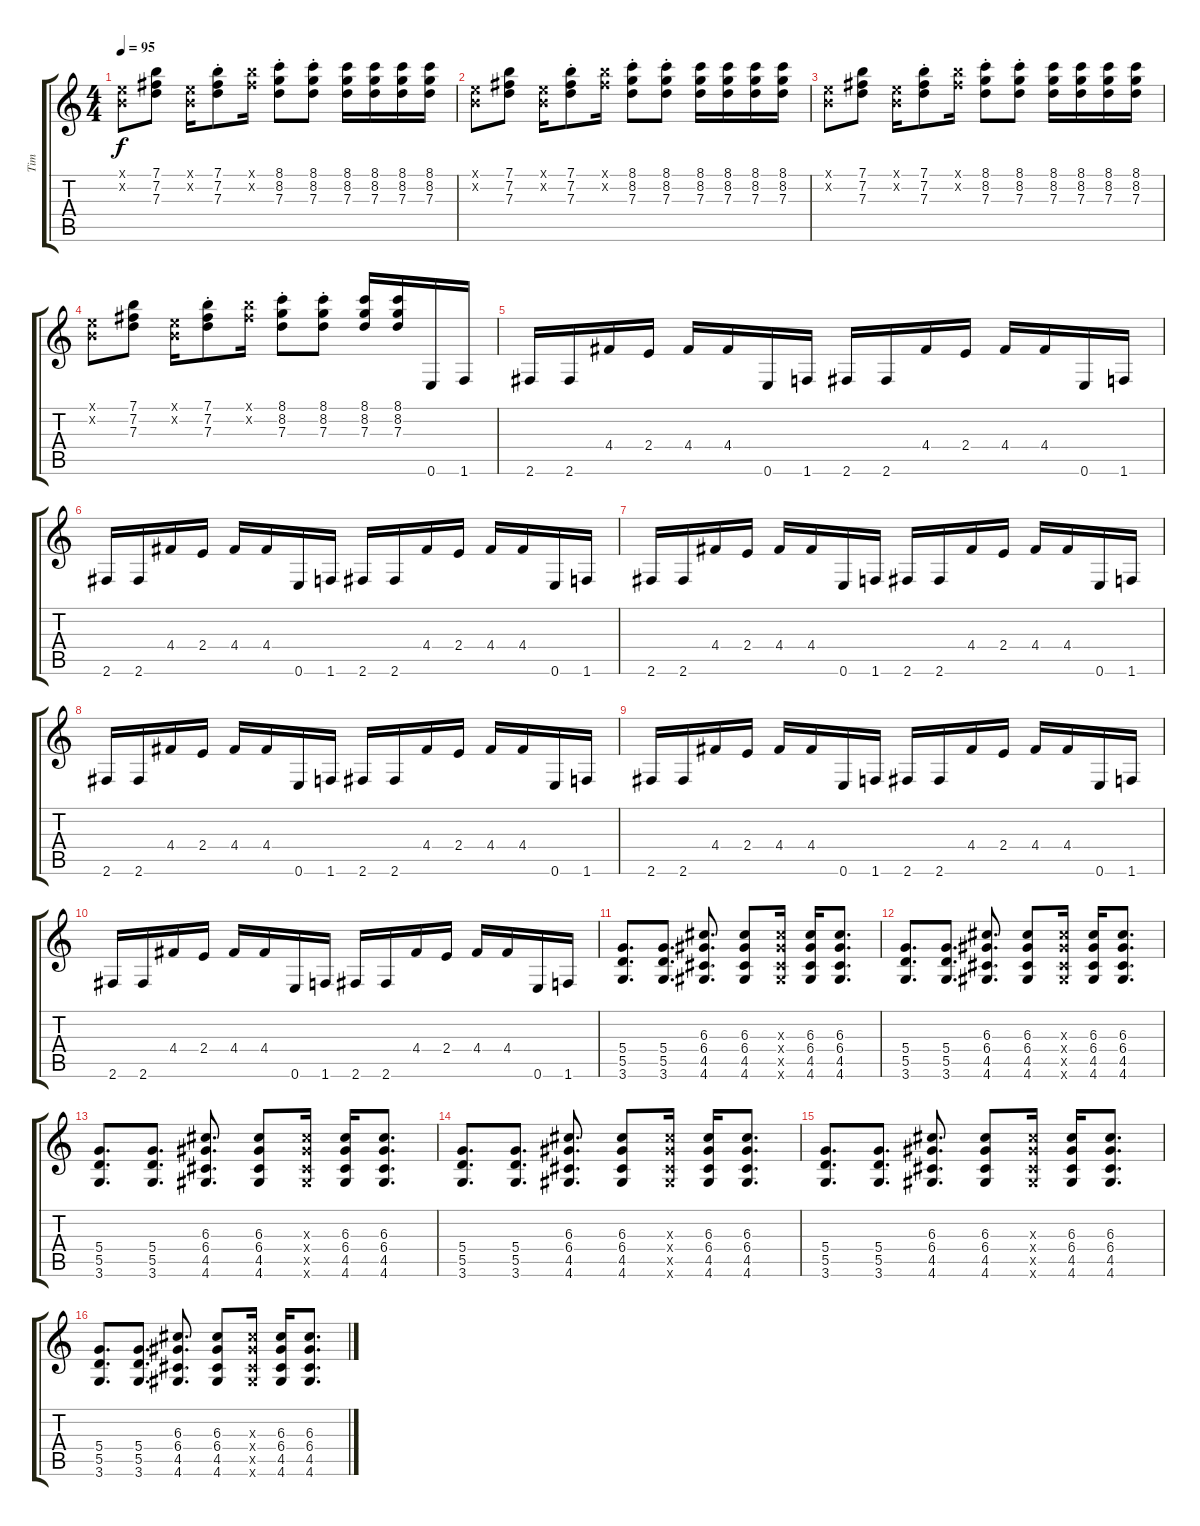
\track ("Tim" "Tim") {instrument distortionguitar}
\staff {score tabs}
\tuning (E4 B3 G3 D3 A2 E2) {hide}
\ts (4 4)
\tempo 95
\clef g2
\ks c
(0.1{x} 0.2{x}).8{dy f} (7.1 7.2 7.3).8 (0.1{x} 0.2{x}).16 (7.1{st} 7.2{st} 7.3{st}).8 (7.1{x} 7.2{x}).16 (8.1{st} 8.2{st} 7.3{st}).8 (8.1{st} 8.2{st} 7.3{st}).8 (8.1 8.2 7.3).16 (8.1 8.2 7.3).16 (8.1 8.2 7.3).16 (8.1 8.2 7.3).16 |
(0.1{x} 0.2{x}).8 (7.1 7.2 7.3).8 (0.1{x} 0.2{x}).16 (7.1{st} 7.2{st} 7.3{st}).8 (7.1{x} 7.2{x}).16 (8.1{st} 8.2{st} 7.3{st}).8 (8.1{st} 8.2{st} 7.3{st}).8 (8.1 8.2 7.3).16 (8.1 8.2 7.3).16 (8.1 8.2 7.3).16 (8.1 8.2 7.3).16 |
(0.1{x} 0.2{x}).8 (7.1 7.2 7.3).8 (0.1{x} 0.2{x}).16 (7.1{st} 7.2{st} 7.3{st}).8 (7.1{x} 7.2{x}).16 (8.1{st} 8.2{st} 7.3{st}).8 (8.1{st} 8.2{st} 7.3{st}).8 (8.1 8.2 7.3).16 (8.1 8.2 7.3).16 (8.1 8.2 7.3).16 (8.1 8.2 7.3).16 |
(0.1{x} 0.2{x}).8 (7.1 7.2 7.3).8 (0.1{x} 0.2{x}).16 (7.1{st} 7.2{st} 7.3{st}).8 (7.1{x} 7.2{x}).16 (8.1{st} 8.2{st} 7.3{st}).8 (8.1{st} 8.2{st} 7.3{st}).8 (8.1 8.2 7.3).16 (8.1 8.2 7.3).16 0.6.16 1.6.16 |
2.6.16 2.6.16 4.4.16 2.4.16 4.4.16 4.4.16 0.6.16 1.6.16 2.6.16 2.6.16 4.4.16 2.4.16 4.4.16 4.4.16 0.6.16 1.6.16 |
2.6.16 2.6.16 4.4.16 2.4.16 4.4.16 4.4.16 0.6.16 1.6.16 2.6.16 2.6.16 4.4.16 2.4.16 4.4.16 4.4.16 0.6.16 1.6.16 |
2.6.16 2.6.16 4.4.16 2.4.16 4.4.16 4.4.16 0.6.16 1.6.16 2.6.16 2.6.16 4.4.16 2.4.16 4.4.16 4.4.16 0.6.16 1.6.16 |
2.6.16 2.6.16 4.4.16 2.4.16 4.4.16 4.4.16 0.6.16 1.6.16 2.6.16 2.6.16 4.4.16 2.4.16 4.4.16 4.4.16 0.6.16 1.6.16 |
2.6.16 2.6.16 4.4.16 2.4.16 4.4.16 4.4.16 0.6.16 1.6.16 2.6.16 2.6.16 4.4.16 2.4.16 4.4.16 4.4.16 0.6.16 1.6.16 |
2.6.16 2.6.16 4.4.16 2.4.16 4.4.16 4.4.16 0.6.16 1.6.16 2.6.16 2.6.16 4.4.16 2.4.16 4.4.16 4.4.16 0.6.16 1.6.16 |
(5.4 5.5 3.6).8{d} (5.4 5.5 3.6).8{d} (6.3 6.4 4.5 4.6).8{d} (6.3 6.4 4.5 4.6).8 (6.3{x} 6.4{x} 4.5{x} 4.6{x}).16 (6.3 6.4 4.5 4.6).16 (6.3 6.4 4.5 4.6).8{d} |
(5.4 5.5 3.6).8{d} (5.4 5.5 3.6).8{d} (6.3 6.4 4.5 4.6).8{d} (6.3 6.4 4.5 4.6).8 (6.3{x} 6.4{x} 4.5{x} 4.6{x}).16 (6.3 6.4 4.5 4.6).16 (6.3 6.4 4.5 4.6).8{d} |
(5.4 5.5 3.6).8{d} (5.4 5.5 3.6).8{d} (6.3 6.4 4.5 4.6).8{d} (6.3 6.4 4.5 4.6).8 (6.3{x} 6.4{x} 4.5{x} 4.6{x}).16 (6.3 6.4 4.5 4.6).16 (6.3 6.4 4.5 4.6).8{d} |
(5.4 5.5 3.6).8{d} (5.4 5.5 3.6).8{d} (6.3 6.4 4.5 4.6).8{d} (6.3 6.4 4.5 4.6).8 (6.3{x} 6.4{x} 4.5{x} 4.6{x}).16 (6.3 6.4 4.5 4.6).16 (6.3 6.4 4.5 4.6).8{d} |
(5.4 5.5 3.6).8{d} (5.4 5.5 3.6).8{d} (6.3 6.4 4.5 4.6).8{d} (6.3 6.4 4.5 4.6).8 (6.3{x} 6.4{x} 4.5{x} 4.6{x}).16 (6.3 6.4 4.5 4.6).16 (6.3 6.4 4.5 4.6).8{d} |
(5.4 5.5 3.6).8{d} (5.4 5.5 3.6).8{d} (6.3 6.4 4.5 4.6).8{d} (6.3 6.4 4.5 4.6).8 (6.3{x} 6.4{x} 4.5{x} 4.6{x}).16 (6.3 6.4 4.5 4.6).16 (6.3 6.4 4.5 4.6).8{d}
